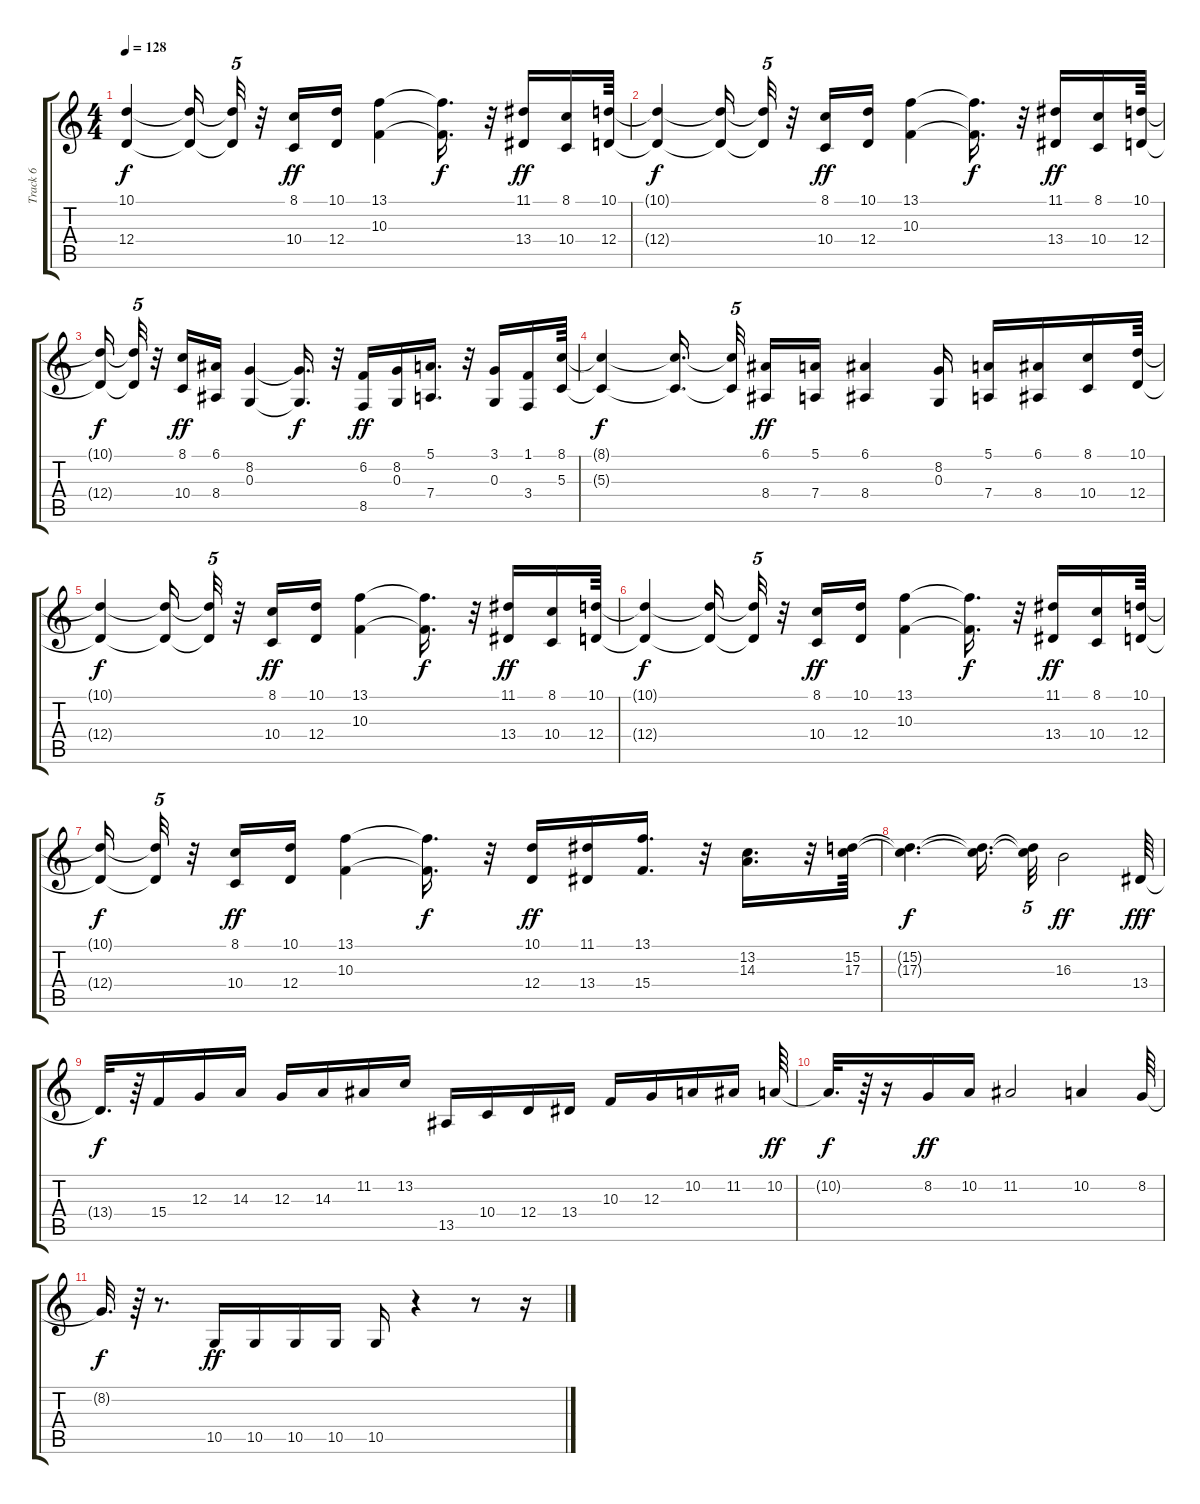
\track ("Track 6" "Track 6") {instrument altosax}
\staff {score tabs}
\tuning (E4 B3 G3 D3 A2 E2) {hide}
\ts (4 4)
\tempo 128
\clef g2
\ks c
(10.1{t} 12.4{t}).4{dy f} (10.1{t} 12.4{t}).16 (10.1{t} 12.4{t}).32{tu (5 4)} r.32 (8.1 10.4).16{dy ff} (10.1 12.4).16 (13.1 10.3).4 (13.1{t} 10.3{t}).16{d dy f} r.32 (11.1 13.4).16{dy ff} (8.1 10.4).16 (10.1 12.4).64 |
(10.1{t} 12.4{t}).4{dy f} (10.1{t} 12.4{t}).16 (10.1{t} 12.4{t}).32{tu (5 4)} r.32 (8.1 10.4).16{dy ff} (10.1 12.4).16 (13.1 10.3).4 (13.1{t} 10.3{t}).16{d dy f} r.32 (11.1 13.4).16{dy ff} (8.1 10.4).16 (10.1 12.4).64 |
(10.1{t} 12.4{t}).16{dy f} (10.1{t} 12.4{t}).32{tu (5 4)} r.32 (8.1 10.4).16{dy ff} (6.1 8.4).16 (8.2 0.3).4 (8.2{t} 0.3{t}).16{d dy f} r.32 (6.2 8.5).16{dy ff} (8.2 0.3).16 (5.1 7.4).16{d} r.32 (3.1 0.3).16 (1.1 3.4).16 (8.1 5.3).64 |
(8.1{t} 5.3{t}).4{dy f} (8.1{t} 5.3{t}).16{d beam splitsecondary} (8.1{t} 5.3{t}).32{tu (5 4) beam splitsecondary} (6.1 8.4).16{dy ff} (5.1 7.4).16 (6.1 8.4).4 (8.2 0.3).16 (5.1 7.4).16 (6.1 8.4).16 (8.1 10.4).16 (10.1 12.4).64 |
(10.1{t} 12.4{t}).4{dy f} (10.1{t} 12.4{t}).16 (10.1{t} 12.4{t}).32{tu (5 4)} r.32 (8.1 10.4).16{dy ff} (10.1 12.4).16 (13.1 10.3).4 (13.1{t} 10.3{t}).16{d dy f} r.32 (11.1 13.4).16{dy ff} (8.1 10.4).16 (10.1 12.4).64 |
(10.1{t} 12.4{t}).4{dy f} (10.1{t} 12.4{t}).16 (10.1{t} 12.4{t}).32{tu (5 4)} r.32 (8.1 10.4).16{dy ff} (10.1 12.4).16 (13.1 10.3).4 (13.1{t} 10.3{t}).16{d dy f} r.32 (11.1 13.4).16{dy ff} (8.1 10.4).16 (10.1 12.4).64 |
(10.1{t} 12.4{t}).16{dy f} (10.1{t} 12.4{t}).32{tu (5 4)} r.32 (8.1 10.4).16{dy ff} (10.1 12.4).16 (13.1 10.3).4 (13.1{t} 10.3{t}).16{d dy f} r.32 (10.1 12.4).16{dy ff} (11.1 13.4).16 (13.1 15.4).16{d} r.32 (13.2 14.3).16{d} r.32 (15.2 17.3).64 |
(15.2{t} 17.3{t}).4{d dy f} (15.2{t} 17.3{t}).16{d} (15.2{t} 17.3{t}).32{tu (5 4)} 16.3.2{dy ff} 13.4.64{dy fff} |
13.4{t}.32{d dy f} r.64 15.4.16 12.3.16 14.3.16 12.3.16 14.3.16 11.2.16 13.2.16 13.5.16 10.4.16 12.4.16 13.4.16 10.3.16 12.3.16 10.2.16 11.2.16 10.2.64{dy ff} |
10.2{t}.32{d dy f} r.64 r.16 8.2.16{dy ff} 10.2.16 11.2.2 10.2.4 8.2.64 |
8.2{t}.32{d dy f} r.64 r.8{d} 10.5.16{dy ff} 10.5.16 10.5.16 10.5.16 10.5.16 r.4 r.8 r.16
